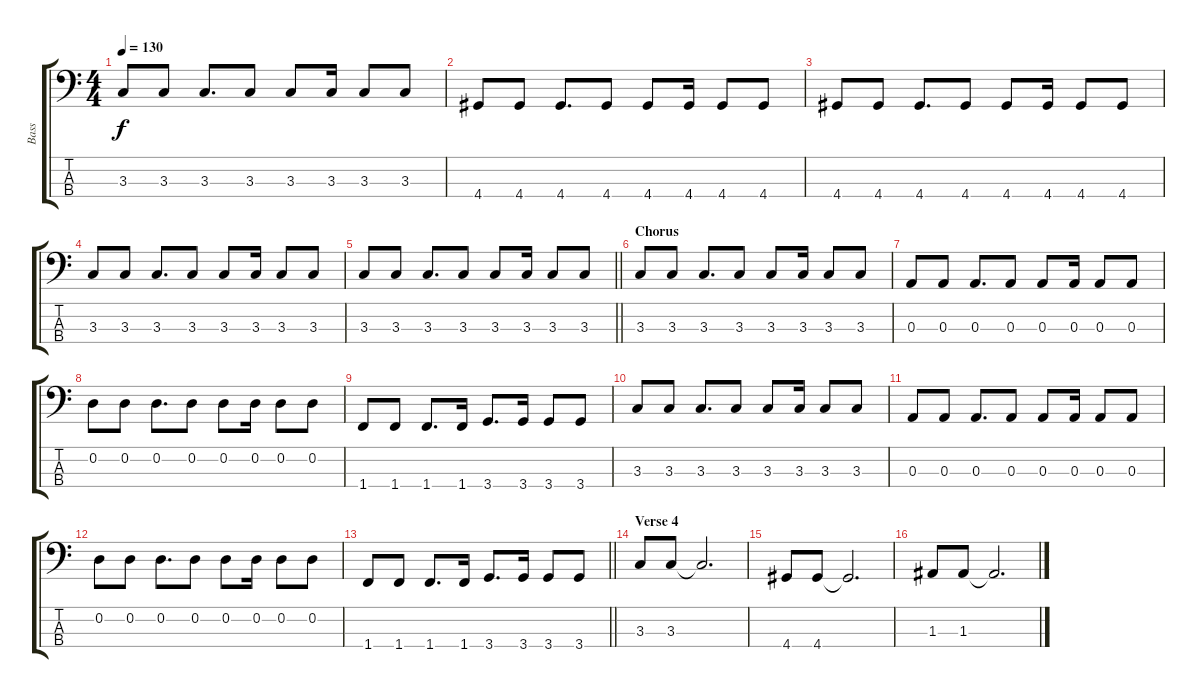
\track ("Bass" "Bass") {instrument synthbass1}
\staff {score tabs}
\tuning (G2 D2 A1 E1) {hide}
\ts (4 4)
\tempo 130
\clef f4
\ks c
3.3.8{dy f} 3.3.8 3.3.8{d} 3.3.8 3.3.8 3.3.16 3.3.8 3.3.8 |
4.4.8 4.4.8 4.4.8{d} 4.4.8 4.4.8 4.4.16 4.4.8 4.4.8 |
4.4.8 4.4.8 4.4.8{d} 4.4.8 4.4.8 4.4.16 4.4.8 4.4.8 |
3.3.8 3.3.8 3.3.8{d} 3.3.8 3.3.8 3.3.16 3.3.8 3.3.8 |
\barLineRight lightlight
3.3.8 3.3.8 3.3.8{d} 3.3.8 3.3.8 3.3.16 3.3.8 3.3.8 |
\section ("" "Chorus")
3.3.8 3.3.8 3.3.8{d} 3.3.8 3.3.8 3.3.16 3.3.8 3.3.8 |
0.3.8 0.3.8 0.3.8{d} 0.3.8 0.3.8 0.3.16 0.3.8 0.3.8 |
0.2.8 0.2.8 0.2.8{d} 0.2.8 0.2.8 0.2.16 0.2.8 0.2.8 |
1.4.8 1.4.8 1.4.8{d} 1.4.16 3.4.8{d} 3.4.16 3.4.8 3.4.8 |
3.3.8 3.3.8 3.3.8{d} 3.3.8 3.3.8 3.3.16 3.3.8 3.3.8 |
0.3.8 0.3.8 0.3.8{d} 0.3.8 0.3.8 0.3.16 0.3.8 0.3.8 |
0.2.8 0.2.8 0.2.8{d} 0.2.8 0.2.8 0.2.16 0.2.8 0.2.8 |
\barLineRight lightlight
1.4.8 1.4.8 1.4.8{d} 1.4.16 3.4.8{d} 3.4.16 3.4.8 3.4.8 |
\section ("" "Verse 4")
3.3.8{volume 13} 3.3.8 3.3{t}.2{d} |
4.4.8 4.4.8 4.4{t}.2{d} |
1.3.8 1.3.8 1.3{t}.2{d}
